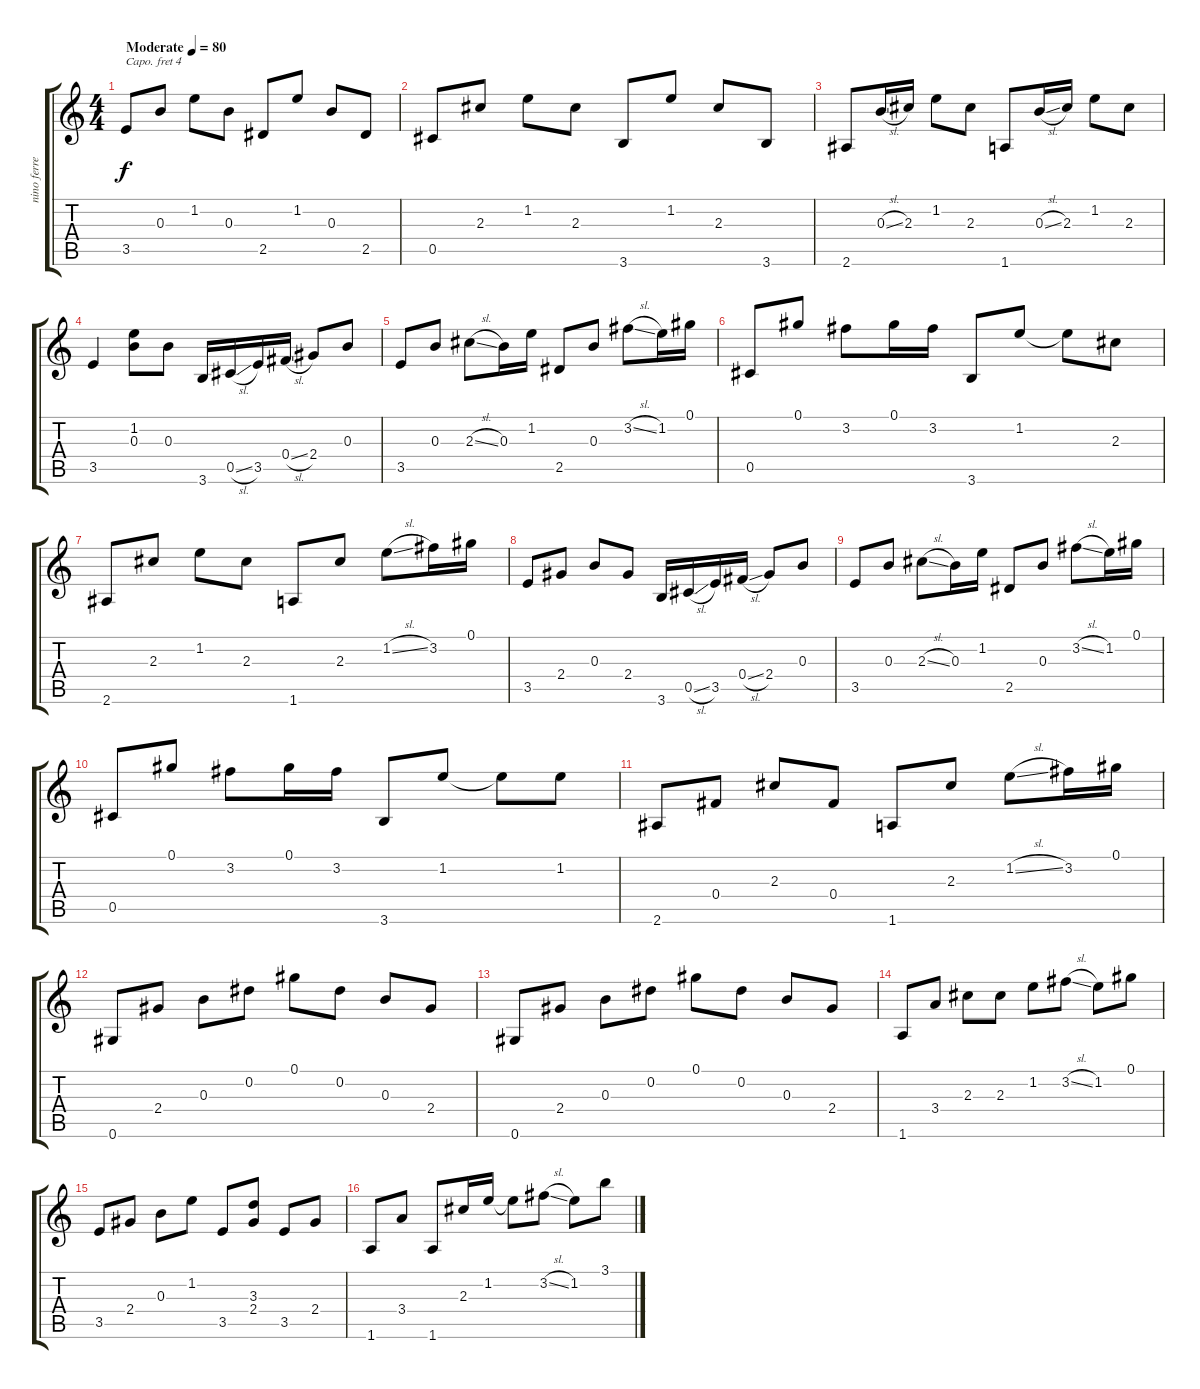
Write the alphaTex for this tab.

\track ("nino ferrer" "nino ferre") {instrument acousticguitarsteel}
\staff {score tabs}
\capo 4
\tuning (E4 B3 G3 D3 A2 E2) {hide}
\ts (4 4)
\tempo (80 "Moderate")
\clef g2
\ks c
3.5.8{dy f instrument acousticguitarsteel} 0.3.8 1.2.8 0.3.8 2.5.8 1.2.8 0.3.8 2.5.8 |
0.5.8 2.3.8 1.2.8 2.3.8 3.6.8 1.2.8 2.3.8 3.6.8 |
2.6.8 0.3{sl}.16 2.3.16 1.2.8 2.3.8 1.6.8 0.3{sl}.16 2.3.16 1.2.8 2.3.8 |
3.5.4 (1.2 0.3).8 0.3.8 3.6.16 0.5{sl}.16 3.5.16 0.4{sl}.16 2.4.8 0.3.8 |
3.5.8 0.3.8 2.3{sl}.8 0.3.16 1.2.16 2.5.8 0.3.8 3.2{sl}.8 1.2.16 0.1.16 |
0.5.8 0.1.8 3.2.8 0.1.16 3.2.16 3.6.8 1.2.8 1.2{t}.8 2.3.8 |
2.6.8 2.3.8 1.2.8 2.3.8 1.6.8 2.3.8 1.2{sl}.8 3.2.16 0.1.16 |
3.5.8 2.4.8 0.3.8 2.4.8 3.6.16 0.5{sl}.16 3.5.16 0.4{sl}.16 2.4.8 0.3.8 |
3.5.8 0.3.8 2.3{sl}.8 0.3.16 1.2.16 2.5.8 0.3.8 3.2{sl}.8 1.2.16 0.1.16 |
0.5.8 0.1.8 3.2.8 0.1.16 3.2.16 3.6.8 1.2.8 1.2{t}.8 1.2.8 |
2.6.8 0.4.8 2.3.8 0.4.8 1.6.8 2.3.8 1.2{sl}.8 3.2.16 0.1.16 |
0.6.8 2.4.8 0.3.8 0.2.8 0.1.8 0.2.8 0.3.8 2.4.8 |
0.6.8 2.4.8 0.3.8 0.2.8 0.1.8 0.2.8 0.3.8 2.4.8 |
1.6.8 3.4.8 2.3.8 2.3.8 1.2.8 3.2{sl}.8 1.2.8 0.1.8 |
3.5.8 2.4.8 0.3.8 1.2.8 3.5.8 (3.3 2.4).8 3.5.8 2.4.8 |
1.6.8 3.4.8 1.6.8 2.3.16 1.2.16 1.2{t}.8 3.2{sl}.8 1.2.8 3.1.8
